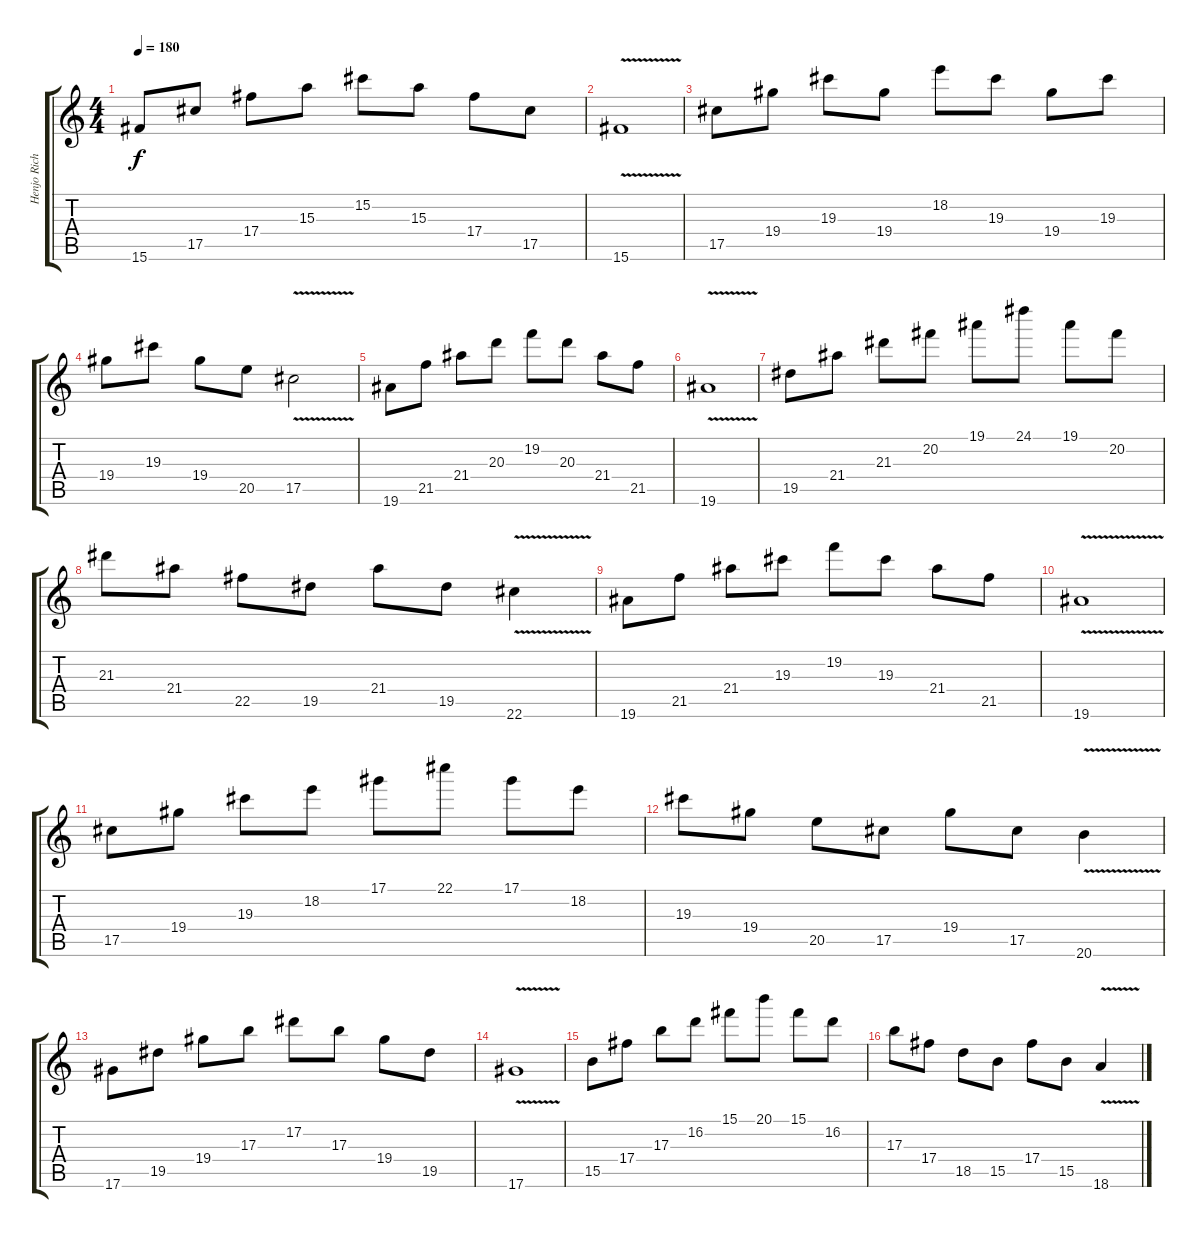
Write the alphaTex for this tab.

\track ("Henjo Richter Lead 1" "Henjo Rich") {instrument distortionguitar}
\staff {score tabs}
\tuning (Eb4 Bb3 Gb3 Db3 Ab2 Eb2) {hide}
\ts (4 4)
\tempo 180
\clef g2
\ks c
15.6.8{dy f} 17.5.8 17.4.8 15.3.8 15.2.8 15.3.8 17.4.8 17.5.8 |
15.6{v}.1 |
17.5.8 19.4.8 19.3.8 19.4.8 18.2.8 19.3.8 19.4.8 19.3.8 |
19.4.8 19.3.8 19.4.8 20.5.8 17.5{v}.2 |
19.6.8 21.5.8 21.4.8 20.3.8 19.2.8 20.3.8 21.4.8 21.5.8 |
19.6{v}.1 |
19.5.8 21.4.8 21.3.8 20.2.8 19.1.8 24.1.8 19.1.8 20.2.8 |
21.3.8 21.4.8 22.5.8 19.5.8 21.4.8 19.5.8 22.6{v}.4 |
19.6.8 21.5.8 21.4.8 19.3.8 19.2.8 19.3.8 21.4.8 21.5.8 |
19.6{v}.1 |
17.5.8 19.4.8 19.3.8 18.2.8 17.1.8 22.1.8 17.1.8 18.2.8 |
19.3.8 19.4.8 20.5.8 17.5.8 19.4.8 17.5.8 20.6{v}.4 |
17.6.8 19.5.8 19.4.8 17.3.8 17.2.8 17.3.8 19.4.8 19.5.8 |
17.6{v}.1 |
15.5.8 17.4.8 17.3.8 16.2.8 15.1.8 20.1.8 15.1.8 16.2.8 |
17.3.8 17.4.8 18.5.8 15.5.8 17.4.8 15.5.8 18.6{v}.4
